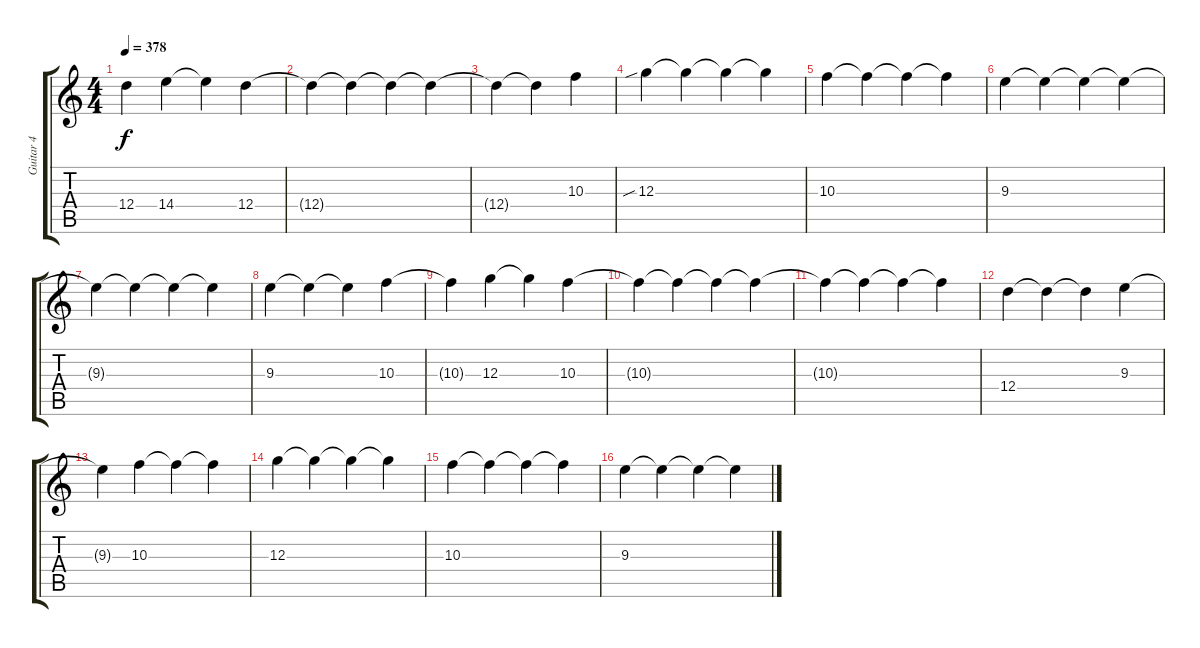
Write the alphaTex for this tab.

\track ("Guitar 4" "Guitar 4") {instrument distortionguitar}
\staff {score tabs}
\tuning (E4 B3 G3 D3 A2 D2) {hide}
\ts (4 4)
\tempo 378
\clef g2
\ks c
12.4{t}.4{dy f} 14.4.4 14.4{t}.4 12.4.4 |
12.4{t}.4 12.4{t}.4 12.4{t}.4 12.4{t}.4 |
12.4{t}.4 12.4{t}.4 10.3.4 |
12.3{sib}.4 12.3{t}.4 12.3{t}.4 12.3{t}.4 |
10.3.4 10.3{t}.4 10.3{t}.4 10.3{t}.4 |
9.3.4 9.3{t}.4 9.3{t}.4 9.3{t}.4 |
9.3{t}.4 9.3{t}.4 9.3{t}.4 9.3{t}.4 |
9.3.4 9.3{t}.4 9.3{t}.4 10.3.4 |
10.3{t}.4 12.3.4 12.3{t}.4 10.3.4 |
10.3{t}.4 10.3{t}.4 10.3{t}.4 10.3{t}.4 |
10.3{t}.4 10.3{t}.4 10.3{t}.4 10.3{t}.4 |
12.4.4 12.4{t}.4 12.4{t}.4 9.3.4 |
9.3{t}.4 10.3.4 10.3{t}.4 10.3{t}.4 |
12.3.4 12.3{t}.4 12.3{t}.4 12.3{t}.4 |
10.3.4 10.3{t}.4 10.3{t}.4 10.3{t}.4 |
9.3.4 9.3{t}.4 9.3{t}.4 9.3{t}.4
